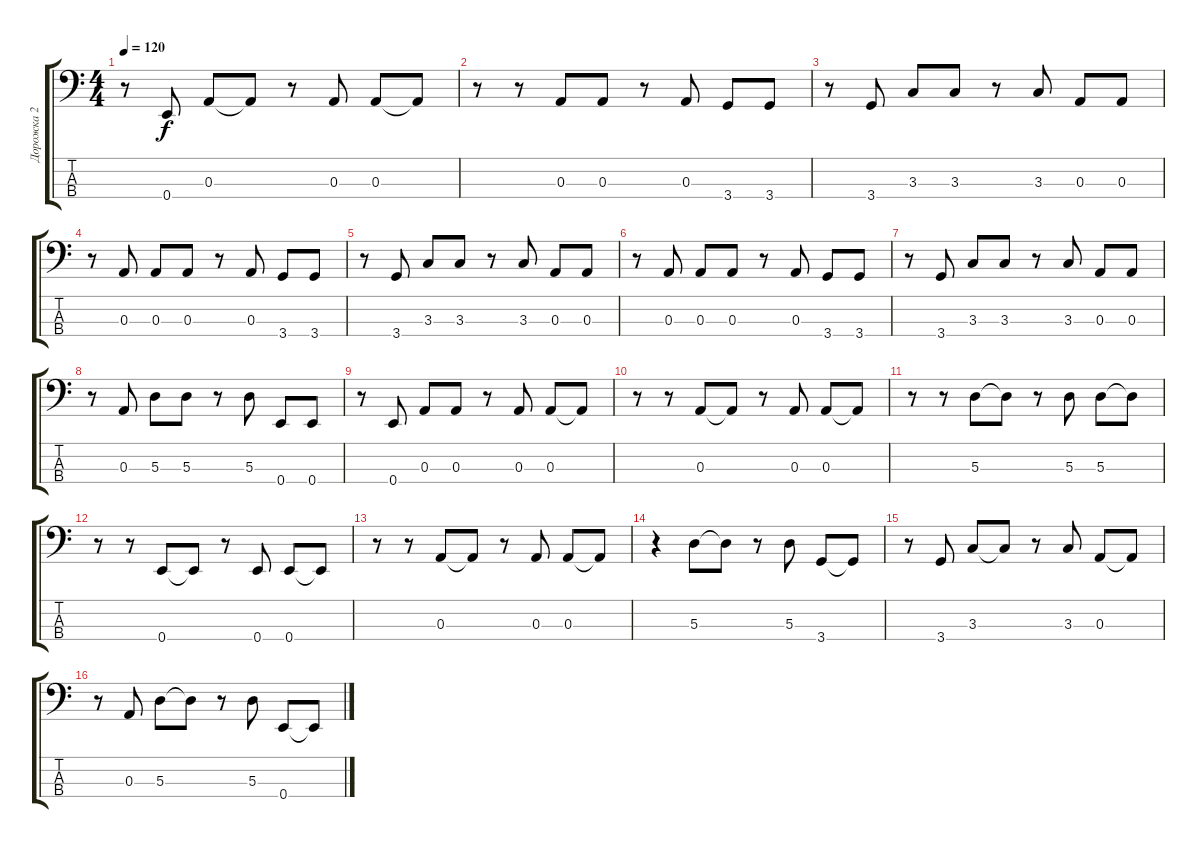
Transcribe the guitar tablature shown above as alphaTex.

\track ("Дорожка 2" "Дорожка 2") {instrument fretlessbass}
\staff {score tabs}
\tuning (G2 D2 A1 E1) {hide}
\ts (4 4)
\tempo 120
\clef f4
\ks c
r.8{dy f} 0.4.8 0.3.8 0.3{t}.8 r.8 0.3.8 0.3.8 0.3{t}.8 |
r.8 r.8 0.3.8 0.3.8 r.8 0.3.8 3.4.8 3.4.8 |
r.8 3.4.8 3.3.8 3.3.8 r.8 3.3.8 0.3.8 0.3.8 |
r.8 0.3.8 0.3.8 0.3.8 r.8 0.3.8 3.4.8 3.4.8 |
r.8 3.4.8 3.3.8 3.3.8 r.8 3.3.8 0.3.8 0.3.8 |
r.8 0.3.8 0.3.8 0.3.8 r.8 0.3.8 3.4.8 3.4.8 |
r.8 3.4.8 3.3.8 3.3.8 r.8 3.3.8 0.3.8 0.3.8 |
r.8 0.3.8 5.3.8 5.3.8 r.8 5.3.8 0.4.8 0.4.8 |
r.8 0.4.8 0.3.8 0.3.8 r.8 0.3.8 0.3.8 0.3{t}.8 |
r.8 r.8 0.3.8 0.3{t}.8 r.8 0.3.8 0.3.8 0.3{t}.8 |
r.8 r.8 5.3.8 5.3{t}.8 r.8 5.3.8 5.3.8 5.3{t}.8 |
r.8 r.8 0.4.8 0.4{t}.8 r.8 0.4.8 0.4.8 0.4{t}.8 |
r.8 r.8 0.3.8 0.3{t}.8 r.8 0.3.8 0.3.8 0.3{t}.8 |
r.4 5.3.8 5.3{t}.8 r.8 5.3.8 3.4.8 3.4{t}.8 |
r.8 3.4.8 3.3.8 3.3{t}.8 r.8 3.3.8 0.3.8 0.3{t}.8 |
r.8 0.3.8 5.3.8 5.3{t}.8 r.8 5.3.8 0.4.8 0.4{t}.8
